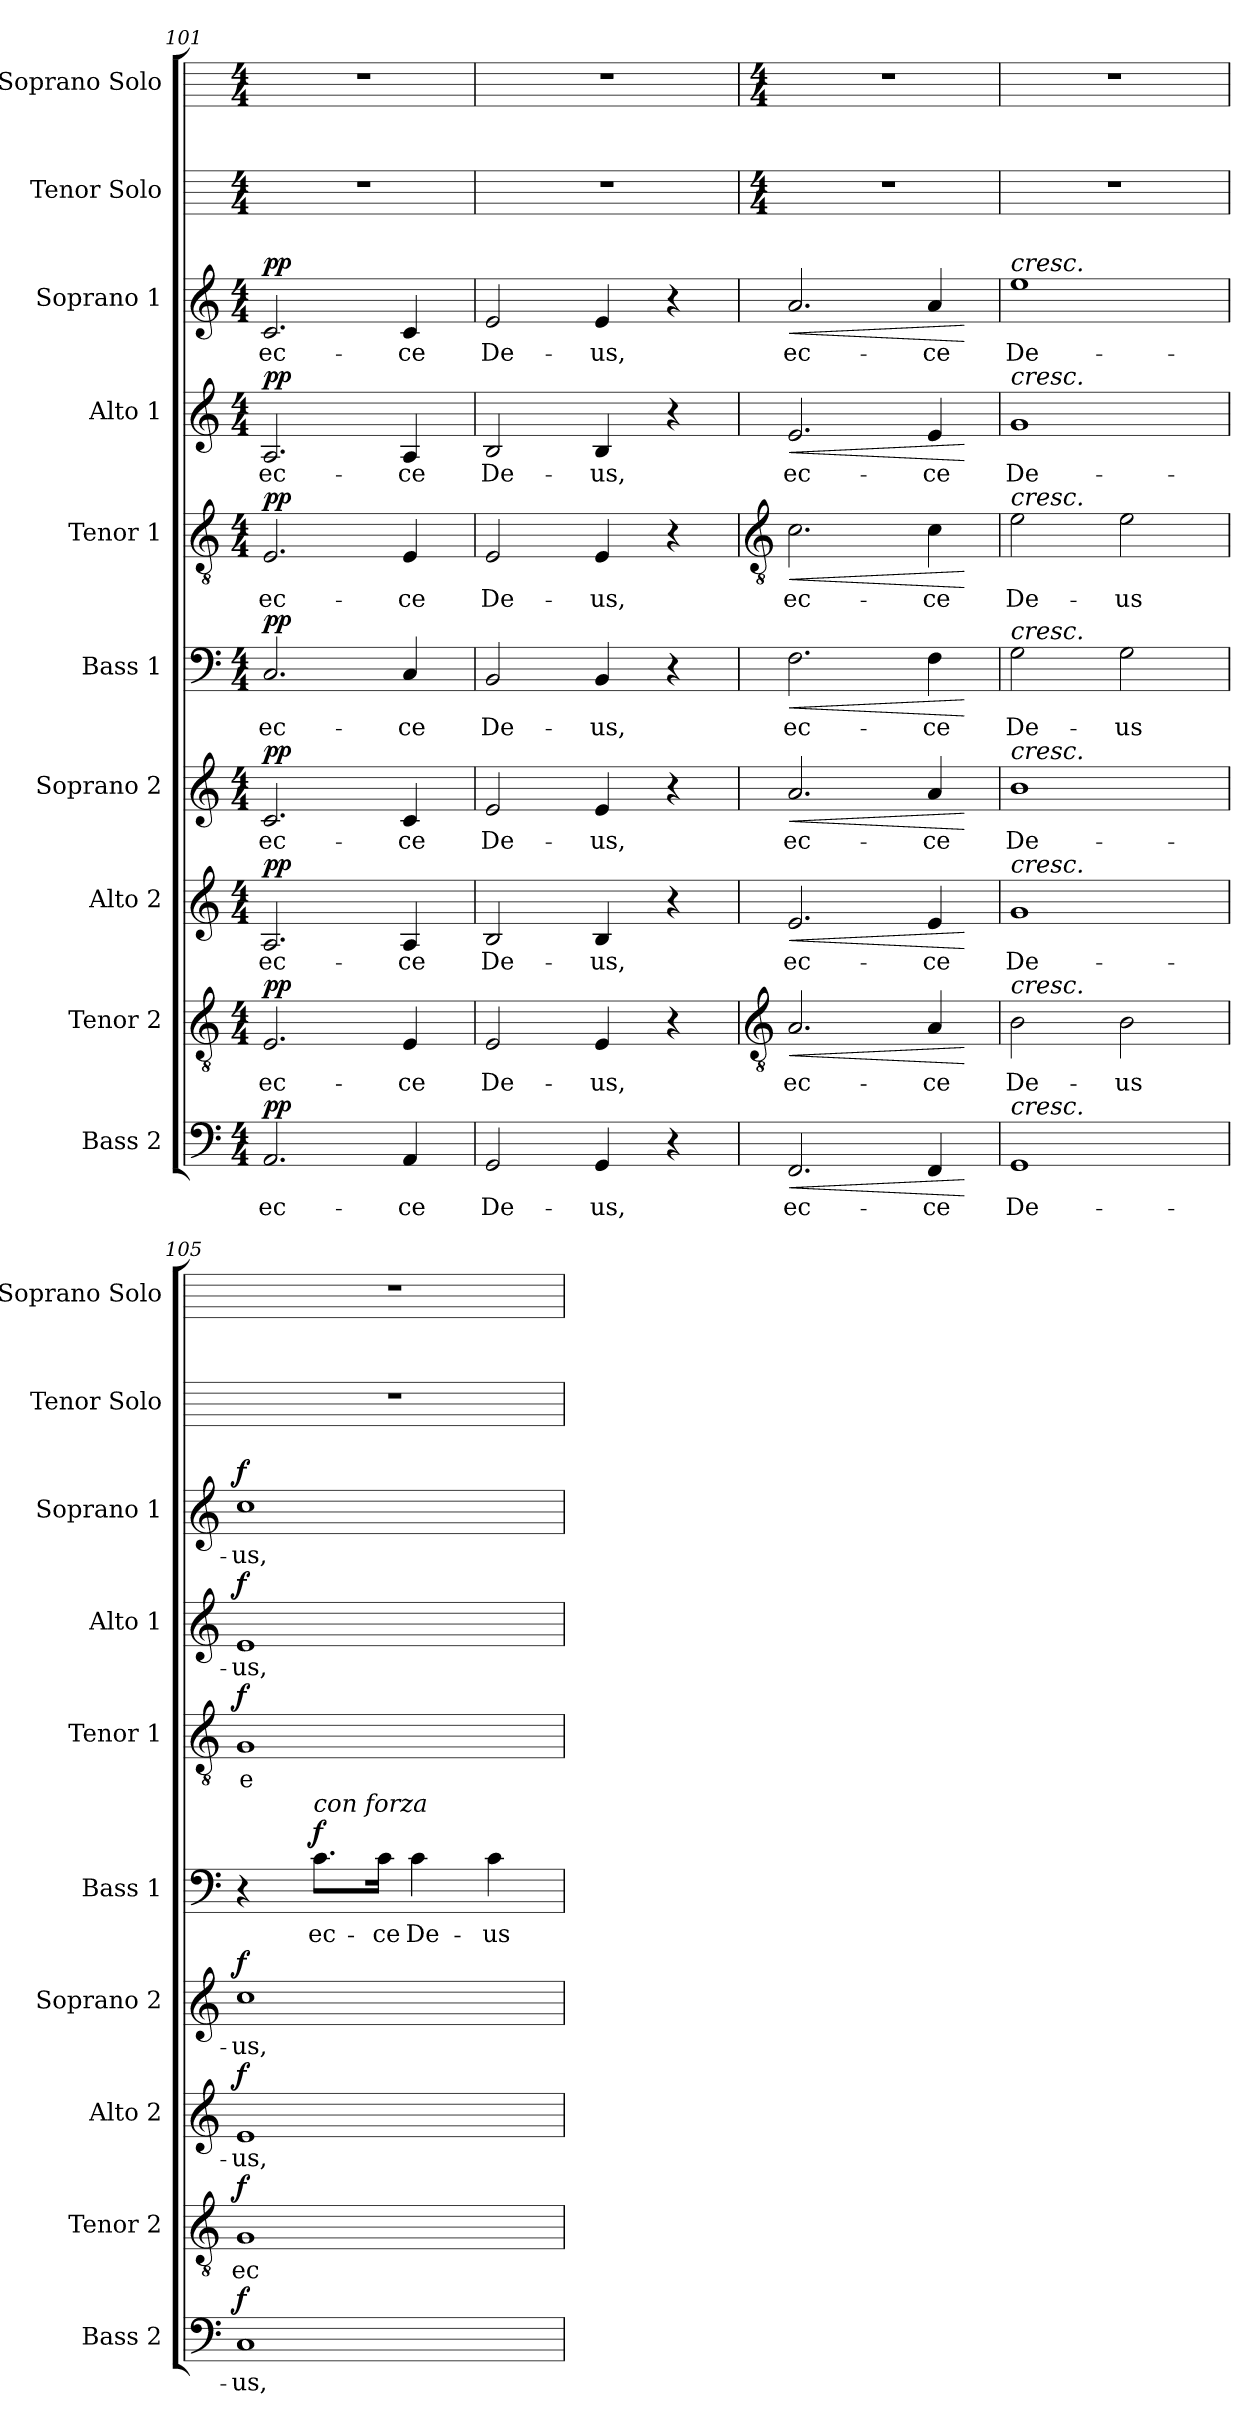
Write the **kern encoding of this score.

**kern	**text	**dynam	**kern	**text	**dynam	**kern	**text	**dynam	**kern	**text	**dynam	**kern	**text	**dynam	**kern	**text	**dynam	**kern	**text	**dynam	**kern	**text	**dynam	**kern	**kern
*part10	*part10	*part10	*part9	*part9	*part9	*part8	*part8	*part8	*part7	*part7	*part7	*part6	*part6	*part6	*part5	*part5	*part5	*part4	*part4	*part4	*part3	*part3	*part3	*part2	*part1
*staff10	*staff10	*staff10	*staff9	*staff9	*staff9	*staff8	*staff8	*staff8	*staff7	*staff7	*staff7	*staff6	*staff6	*staff6	*staff5	*staff5	*staff5	*staff4	*staff4	*staff4	*staff3	*staff3	*staff3	*staff2	*staff1
*I"Bass 2	*	*	*I"Tenor 2	*	*	*I"Alto 2	*	*	*I"Soprano 2	*	*	*I"Bass 1	*	*	*I"Tenor 1	*	*	*I"Alto 1	*	*	*I"Soprano 1	*	*	*I"Tenor Solo	*I"Soprano Solo
*I'Bass 2	*	*	*I'Tenor 2	*	*	*I'Alto 2	*	*	*I'Soprano 2	*	*	*I'Bass 1	*	*	*I'Tenor 1	*	*	*I'Alto 1	*	*	*I'Soprano 1	*	*	*I'Tenor Solo	*I'Soprano Solo
*clefF4	*	*	*clefGv2	*	*	*clefG2	*	*	*clefG2	*	*	*clefF4	*	*	*clefGv2	*	*	*clefG2	*	*	*clefG2	*	*	*	*
*k[]	*	*	*k[]	*	*	*k[]	*	*	*k[]	*	*	*k[]	*	*	*k[]	*	*	*k[]	*	*	*k[]	*	*	*	*
*C:	*	*	*C:	*	*	*C:	*	*	*C:	*	*	*C:	*	*	*C:	*	*	*C:	*	*	*C:	*	*	*	*
*M4/4	*	*	*M4/4	*	*	*M4/4	*	*	*M4/4	*	*	*M4/4	*	*	*M4/4	*	*	*M4/4	*	*	*M4/4	*	*	*M4/4	*M4/4
=101	=101	=101	=101	=101	=101	=101	=101	=101	=101	=101	=101	=101	=101	=101	=101	=101	=101	=101	=101	=101	=101	=101	=101	=101	=101
!	!LO:LY:b	!LO:DY:a	!	!LO:LY:b	!LO:DY:a	!	!LO:LY:b	!LO:DY:a	!	!LO:LY:b	!LO:DY:a	!	!LO:LY:b	!LO:DY:a	!	!LO:LY:b	!LO:DY:a	!	!LO:LY:b	!LO:DY:a	!	!LO:LY:b	!LO:DY:a	!	!
2.AA	ec-	pp	2.E	ec-	pp	2.A	ec-	pp	2.c	ec-	pp	2.C	ec-	pp	2.E	ec-	pp	2.A	ec-	pp	2.c	ec-	pp	1r	1r
!	!LO:LY:b	!	!	!LO:LY:b	!	!	!LO:LY:b	!	!	!LO:LY:b	!	!	!LO:LY:b	!	!	!LO:LY:b	!	!	!LO:LY:b	!	!	!LO:LY:b	!	!	!
4AA	-ce	.	4E	-ce	.	4A	-ce	.	4c	-ce	.	4C	-ce	.	4E	-ce	.	4A	-ce	.	4c	-ce	.	.	.
=102	=102	=102	=102	=102	=102	=102	=102	=102	=102	=102	=102	=102	=102	=102	=102	=102	=102	=102	=102	=102	=102	=102	=102	=102	=102
!	!LO:LY:b	!	!	!LO:LY:b	!	!	!LO:LY:b	!	!	!LO:LY:b	!	!	!LO:LY:b	!	!	!LO:LY:b	!	!	!LO:LY:b	!	!	!LO:LY:b	!	!	!
2GG	De-	.	2E	De-	.	2B	De-	.	2e	De-	.	2BB	De-	.	2E	De-	.	2B	De-	.	2e	De-	.	1r	1r
!	!LO:LY:b	!	!	!LO:LY:b	!	!	!LO:LY:b	!	!	!LO:LY:b	!	!	!LO:LY:b	!	!	!LO:LY:b	!	!	!LO:LY:b	!	!	!LO:LY:b	!	!	!
4GG	-us,	.	4E	-us,	.	4B	-us,	.	4e	-us,	.	4BB	-us,	.	4E	-us,	.	4B	-us,	.	4e	-us,	.	.	.
4r	.	.	4r	.	.	4r	.	.	4r	.	.	4r	.	.	4r	.	.	4r	.	.	4r	.	.	.	.
!!LO:LB:g=z
=103	=103	=103	=103	=103	=103	=103	=103	=103	=103	=103	=103	=103	=103	=103	=103	=103	=103	=103	=103	=103	=103	=103	=103	=103	=103
*	*	*	*clefGv2	*	*	*	*	*	*	*	*	*	*	*	*clefGv2	*	*	*	*	*	*	*	*	*	*
*	*	*	*	*	*	*	*	*	*	*	*	*	*	*	*	*	*	*	*	*	*	*	*	*M4/4	*M4/4
!	!LO:LY:b	!LO:HP:b	!	!LO:LY:b	!LO:HP:b	!	!LO:LY:b	!LO:HP:b	!	!LO:LY:b	!LO:HP:b	!	!LO:LY:b	!LO:HP:b	!	!LO:LY:b	!LO:HP:b	!	!LO:LY:b	!LO:HP:b	!	!LO:LY:b	!LO:HP:b	!	!
2.FF	ec-	<	2.A	ec-	<	2.e	ec-	<	2.a	ec-	<	2.F	ec-	<	2.c	ec-	<	2.e	ec-	<	2.a	ec-	<	1r	1r
!	!LO:LY:b	!	!	!LO:LY:b	!	!	!LO:LY:b	!	!	!LO:LY:b	!	!	!LO:LY:b	!	!	!LO:LY:b	!	!	!LO:LY:b	!	!	!LO:LY:b	!	!	!
4FF	-ce	.	4A	-ce	.	4e	-ce	.	4a	-ce	.	4F	-ce	.	4c	-ce	.	4e	-ce	.	4a	-ce	.	.	.
.	.	[	.	.	[	.	.	[	.	.	[	.	.	[	.	.	[	.	.	[	.	.	[	.	.
=104	=104	=104	=104	=104	=104	=104	=104	=104	=104	=104	=104	=104	=104	=104	=104	=104	=104	=104	=104	=104	=104	=104	=104	=104	=104
!	!	!	!	!	!	!	!	!	!	!	!	!	!	!	!	!	!	!	!	!	!LO:TX:a:i:t=cresc.	!	!	!	!
!	!	!	!	!	!	!	!	!	!	!	!	!	!	!	!	!	!	!LO:TX:a:i:t=cresc.	!	!	!	!	!	!	!
!	!	!	!	!	!	!	!	!	!	!	!	!	!	!	!LO:TX:a:i:t=cresc.	!	!	!	!	!	!	!	!	!	!
!	!	!	!	!	!	!	!	!	!	!	!	!LO:TX:a:i:t=cresc.	!	!	!	!	!	!	!	!	!	!	!	!	!
!	!	!	!	!	!	!	!	!	!LO:TX:a:i:t=cresc.	!	!	!	!	!	!	!	!	!	!	!	!	!	!	!	!
!	!	!	!	!	!	!LO:TX:a:i:t=cresc.	!	!	!	!	!	!	!	!	!	!	!	!	!	!	!	!	!	!	!
!	!	!	!LO:TX:a:i:t=cresc.	!	!	!	!	!	!	!	!	!	!	!	!	!	!	!	!	!	!	!	!	!	!
!LO:TX:a:i:t=cresc.	!	!	!	!	!	!	!	!	!	!	!	!	!	!	!	!	!	!	!	!	!	!	!	!	!
!	!LO:LY:b	!	!	!LO:LY:b	!	!	!LO:LY:b	!	!	!LO:LY:b	!	!	!LO:LY:b	!	!	!LO:LY:b	!	!	!LO:LY:b	!	!	!LO:LY:b	!	!	!
1GG	De-	.	2B	De-	.	1g	De-	.	1b	De-	.	2G	De-	.	2e	De-	.	1g	De-	.	1ee	De-	.	1r	1r
!	!	!	!	!LO:LY:b	!	!	!	!	!	!	!	!	!LO:LY:b	!	!	!LO:LY:b	!	!	!	!	!	!	!	!	!
.	.	.	2B	-us	.	.	.	.	.	.	.	2G	-us	.	2e	-us	.	.	.	.	.	.	.	.	.
=105	=105	=105	=105	=105	=105	=105	=105	=105	=105	=105	=105	=105	=105	=105	=105	=105	=105	=105	=105	=105	=105	=105	=105	=105	=105
!	!LO:LY:b	!LO:DY:a	!	!LO:LY:b	!LO:DY:a	!	!LO:LY:b	!LO:DY:a	!	!LO:LY:b	!LO:DY:a	!	!	!	!	!LO:LY:b	!LO:DY:a	!	!LO:LY:b	!LO:DY:a	!	!LO:LY:b	!LO:DY:a	!	!
1C	-us,	f	1G	ec-	f	1e	-us,	f	1cc	-us,	f	4r	.	.	1G	e-	f	1e	-us,	f	1cc	-us,	f	1r	1r
!	!	!	!	!	!	!	!	!	!	!	!	!LO:TX:a:i:t=con forza	!	!	!	!	!	!	!	!	!	!	!	!	!
!	!	!	!	!	!	!	!	!	!	!	!	!	!LO:LY:b	!LO:DY:a	!	!	!	!	!	!	!	!	!	!	!
.	.	.	.	.	.	.	.	.	.	.	.	8.c\L	ec-	f	.	.	.	.	.	.	.	.	.	.	.
!	!	!	!	!	!	!	!	!	!	!	!	!	!LO:LY:b	!	!	!	!	!	!	!	!	!	!	!	!
.	.	.	.	.	.	.	.	.	.	.	.	16c\Jk	-ce	.	.	.	.	.	.	.	.	.	.	.	.
!	!	!	!	!	!	!	!	!	!	!	!	!	!LO:LY:b	!	!	!	!	!	!	!	!	!	!	!	!
.	.	.	.	.	.	.	.	.	.	.	.	4c	De-	.	.	.	.	.	.	.	.	.	.	.	.
!	!	!	!	!	!	!	!	!	!	!	!	!	!LO:LY:b	!	!	!	!	!	!	!	!	!	!	!	!
.	.	.	.	.	.	.	.	.	.	.	.	4c	-us	.	.	.	.	.	.	.	.	.	.	.	.
=	=	=	=	=	=	=	=	=	=	=	=	=	=	=	=	=	=	=	=	=	=	=	=	=	=
*-	*-	*-	*-	*-	*-	*-	*-	*-	*-	*-	*-	*-	*-	*-	*-	*-	*-	*-	*-	*-	*-	*-	*-	*-	*-
